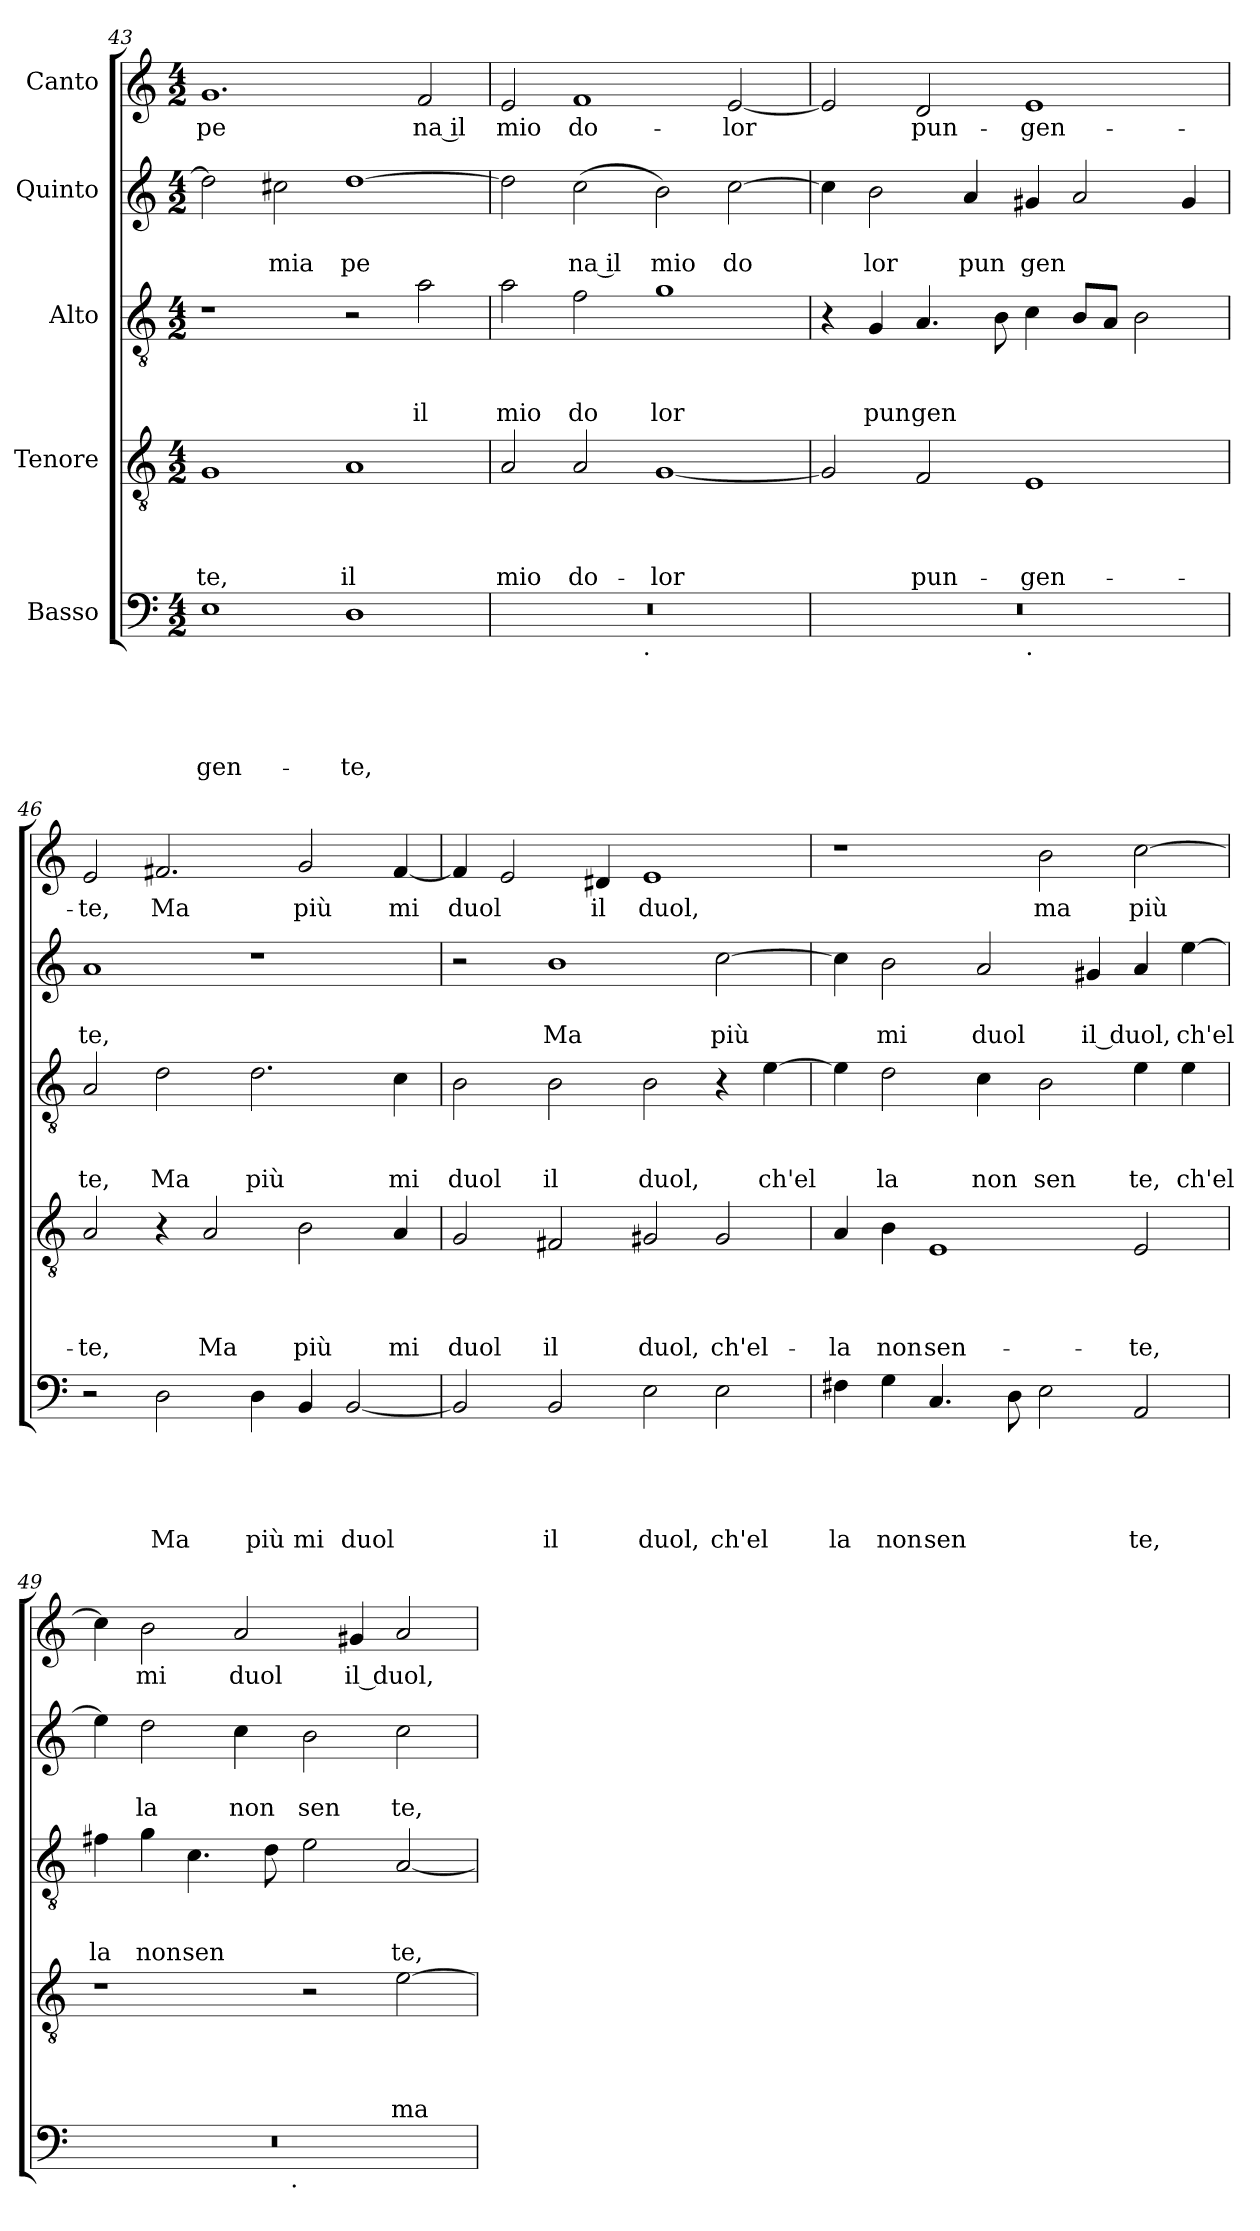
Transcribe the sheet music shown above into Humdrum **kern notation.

**kern	**text	**text	**text	**text	**text	**kern	**text	**text	**text	**text	**kern	**text	**text	**text	**kern	**text	**text	**kern	**text
*part5	*part5	*part5	*part5	*part5	*part5	*part4	*part4	*part4	*part4	*part4	*part3	*part3	*part3	*part3	*part2	*part2	*part2	*part1	*part1
*staff5	*staff5	*staff5	*staff5	*staff5	*staff5	*staff4	*staff4	*staff4	*staff4	*staff4	*staff3	*staff3	*staff3	*staff3	*staff2	*staff2	*staff2	*staff1	*staff1
*I"Basso	*	*	*	*	*	*I"Tenore	*	*	*	*	*I"Alto	*	*	*	*I"Quinto	*	*	*I"Canto	*
*clefF4	*	*	*	*	*	*clefGv2	*	*	*	*	*clefGv2	*	*	*	*clefG2	*	*	*clefG2	*
*k[]	*	*	*	*	*	*k[]	*	*	*	*	*k[]	*	*	*	*k[]	*	*	*k[]	*
*C:	*	*	*	*	*	*C:	*	*	*	*	*C:	*	*	*	*C:	*	*	*C:	*
*M4/2	*	*	*	*	*	*M4/2	*	*	*	*	*M4/2	*	*	*	*M4/2	*	*	*M4/2	*
=43	=43	=43	=43	=43	=43	=43	=43	=43	=43	=43	=43	=43	=43	=43	=43	=43	=43	=43	=43
!	!	!	!	!	!LO:LY:b	!	!	!	!	!LO:LY:b	!	!	!	!	!	!	!	!	!LO:LY:b
1E	.	.	.	.	-gen-	1G	.	.	.	-te,	1r	.	.	.	2dd\]	.	.	1.g	pe
!	!	!	!	!	!	!	!	!	!	!	!	!	!	!	!	!	!LO:LY:b	!	!
.	.	.	.	.	.	.	.	.	.	.	.	.	.	.	2cc#X\	.	mia	.	.
!	!	!	!	!	!LO:LY:b	!	!	!	!	!LO:LY:b	!	!	!	!	!	!	!LO:LY:b	!	!
1D	.	.	.	.	-te,	1A	.	.	.	il	2r	.	.	.	[<1dd	.	pe	.	.
!	!	!	!	!	!	!	!	!	!	!	!	!	!	!LO:LY:b	!	!	!	!	!LO:LY:b:rj
.	.	.	.	.	.	.	.	.	.	.	2a\	.	.	il	.	.	.	2f/	na il
!!LO:LB:g=z
=44	=44	=44	=44	=44	=44	=44	=44	=44	=44	=44	=44	=44	=44	=44	=44	=44	=44	=44	=44
!	!	!	!	!	!	!	!	!	!	!LO:LY:b	!	!	!	!LO:LY:b	!	!	!	!	!LO:LY:b
*^	*	*	*	*	*	*	*	*	*	*	*	*	*	*	*	*	*	*	*
0r	2ryy	.	.	.	.	.	2A/	.	.	.	mio	2a\	.	.	mio	2dd\]	.	.	2e/	mio
!	!	!	!	!	!	!	!	!	!	!	!LO:LY:b	!	!	!	!LO:LY:b	!	!	!LO:LY:b:rj	!	!LO:LY:b
.	4...ryy	.	.	.	.	.	2A/	.	.	.	do-	2f\	.	.	do	(<2cc\	.	na il	1f	do-
!	!LO:TX:b:t=.	!	!	!	!	!	!	!	!	!	!	!	!	!	!	!	!	!	!	!
.	1ryy	.	.	.	.	.	.	.	.	.	.	.	.	.	.	.	.	.	.	.
!	!	!	!	!	!	!	!	!	!	!	!LO:LY:b	!	!	!	!LO:LY:b	!	!	!LO:LY:b	!	!
.	.	.	.	.	.	.	[<1G	.	.	.	-lor	1g	.	.	lor	2b\)	.	mio	.	.
!	!	!	!	!	!	!	!	!	!	!	!	!	!	!	!	!	!	!LO:LY:b	!	!LO:LY:b
.	.	.	.	.	.	.	.	.	.	.	.	.	.	.	.	[>2cc\	.	do	[<2e/	-lor
.	32ryy	.	.	.	.	.	.	.	.	.	.	.	.	.	.	.	.	.	.	.
=45	=45	=45	=45	=45	=45	=45	=45	=45	=45	=45	=45	=45	=45	=45	=45	=45	=45	=45	=45	=45
0r	1ryy	.	.	.	.	.	2G/]	.	.	.	.	4r	.	.	.	4cc\]	.	.	2e/]	.
!	!	!	!	!	!	!	!	!	!	!	!	!	!	!	!LO:LY:b	!	!	!LO:LY:b	!	!
.	.	.	.	.	.	.	.	.	.	.	.	4G/	.	.	pun	2b\	.	lor	.	.
!	!	!	!	!	!	!	!	!	!	!	!LO:LY:b	!	!	!	!LO:LY:b	!	!	!	!	!LO:LY:b
.	.	.	.	.	.	.	2F/	.	.	.	pun-	4.A/	.	.	gen	.	.	.	2d/	pun-
!	!	!	!	!	!	!	!	!	!	!	!	!	!	!	!	!	!	!LO:LY:b	!	!
.	.	.	.	.	.	.	.	.	.	.	.	.	.	.	.	4a/	.	pun	.	.
.	.	.	.	.	.	.	.	.	.	.	.	8B\	.	.	.	.	.	.	.	.
!	!LO:TX:b:t=.	!	!	!	!	!	!	!	!	!	!	!	!	!	!	!	!	!	!	!
!	!	!	!	!	!	!	!	!	!	!	!LO:LY:b	!	!	!	!	!	!	!LO:LY:b	!	!LO:LY:b
.	1ryy	.	.	.	.	.	1E	.	.	.	-gen-	4c\	.	.	.	4g#X/	.	gen	1e	-gen-
.	.	.	.	.	.	.	.	.	.	.	.	8B/L	.	.	.	2a/	.	.	.	.
.	.	.	.	.	.	.	.	.	.	.	.	8A/J	.	.	.	.	.	.	.	.
.	.	.	.	.	.	.	.	.	.	.	.	2B\	.	.	.	.	.	.	.	.
.	.	.	.	.	.	.	.	.	.	.	.	.	.	.	.	4g#/	.	.	.	.
=46	=46	=46	=46	=46	=46	=46	=46	=46	=46	=46	=46	=46	=46	=46	=46	=46	=46	=46	=46	=46
!	!	!	!	!	!	!	!	!	!	!	!LO:LY:b	!	!	!	!LO:LY:b	!	!	!LO:LY:b	!	!LO:LY:b
*v	*v	*	*	*	*	*	*	*	*	*	*	*	*	*	*	*	*	*	*	*
2r	.	.	.	.	.	2A/	.	.	.	-te,	2A/	.	.	te,	1a	.	te,	2e/	-te,
!	!	!	!	!	!LO:LY:b	!	!	!	!	!	!	!	!	!LO:LY:b	!	!	!	!	!LO:LY:b
2D\	.	.	.	.	Ma	4r	.	.	.	.	2d\	.	.	Ma	.	.	.	2.f#X/	Ma
!	!	!	!	!	!	!	!	!	!	!LO:LY:b	!	!	!	!	!	!	!	!	!
.	.	.	.	.	.	2A/	.	.	.	Ma	.	.	.	.	.	.	.	.	.
!	!	!	!	!	!LO:LY:b	!	!	!	!	!	!	!	!	!LO:LY:b	!	!	!	!	!
4D\	.	.	.	.	più	.	.	.	.	.	2.d\	.	.	più	1r	.	.	.	.
!	!	!	!	!	!LO:LY:b	!	!	!	!	!LO:LY:b	!	!	!	!	!	!	!	!	!LO:LY:b
4BB/	.	.	.	.	mi	2B\	.	.	.	più	.	.	.	.	.	.	.	2g/	più
!	!	!	!	!	!LO:LY:b	!	!	!	!	!	!	!	!	!	!	!	!	!	!
[<2BB/	.	.	.	.	duol	.	.	.	.	.	.	.	.	.	.	.	.	.	.
!	!	!	!	!	!	!	!	!	!	!LO:LY:b	!	!	!	!LO:LY:b	!	!	!	!	!LO:LY:b
.	.	.	.	.	.	4A/	.	.	.	mi	4c\	.	.	mi	.	.	.	[<4f#/	mi
=47	=47	=47	=47	=47	=47	=47	=47	=47	=47	=47	=47	=47	=47	=47	=47	=47	=47	=47	=47
!	!	!	!	!	!	!	!	!	!	!LO:LY:b	!	!	!	!LO:LY:b	!	!	!	!	!LO:LY:b
2BB/]	.	.	.	.	.	2G/	.	.	.	duol	2B\	.	.	duol	2r	.	.	4f#/]	duol
.	.	.	.	.	.	.	.	.	.	.	.	.	.	.	.	.	.	2e/	.
!	!	!	!	!	!LO:LY:b	!	!	!	!	!LO:LY:b	!	!	!	!LO:LY:b	!	!	!LO:LY:b	!	!
2BB/	.	.	.	.	il	2F#X/	.	.	.	il	2B\	.	.	il	1b	.	Ma	.	.
!	!	!	!	!	!	!	!	!	!	!	!	!	!	!	!	!	!	!	!LO:LY:b
.	.	.	.	.	.	.	.	.	.	.	.	.	.	.	.	.	.	4d#X/	il
!	!	!	!	!	!LO:LY:b	!	!	!	!	!LO:LY:b	!	!	!	!LO:LY:b	!	!	!	!	!LO:LY:b
2E\	.	.	.	.	duol,	2G#X/	.	.	.	duol,	2B\	.	.	duol,	.	.	.	1e	duol,
!	!	!	!	!	!LO:LY:b	!	!	!	!	!LO:LY:b	!	!	!	!	!	!	!LO:LY:b	!	!
2E\	.	.	.	.	ch'el	2G#/	.	.	.	ch'el-	4r	.	.	.	[>2cc\	.	più	.	.
!	!	!	!	!	!	!	!	!	!	!	!	!	!	!LO:LY:b	!	!	!	!	!
.	.	.	.	.	.	.	.	.	.	.	[>4e\	.	.	ch'el	.	.	.	.	.
=48	=48	=48	=48	=48	=48	=48	=48	=48	=48	=48	=48	=48	=48	=48	=48	=48	=48	=48	=48
!	!	!	!	!	!LO:LY:b	!	!	!	!	!LO:LY:b	!	!	!	!	!	!	!	!	!
4F#X\	.	.	.	.	la	4A/	.	.	.	-la	4e\]	.	.	.	4cc\]	.	.	1r	.
!	!	!	!	!	!LO:LY:b	!	!	!	!	!LO:LY:b	!	!	!	!LO:LY:b	!	!	!LO:LY:b	!	!
4G\	.	.	.	.	non	4B\	.	.	.	non	2d\	.	.	la	2b\	.	mi	.	.
!	!	!	!	!	!LO:LY:b	!	!	!	!	!LO:LY:b	!	!	!	!	!	!	!	!	!
4.C/	.	.	.	.	sen	1E	.	.	.	sen-	.	.	.	.	.	.	.	.	.
!	!	!	!	!	!	!	!	!	!	!	!	!	!	!LO:LY:b	!	!	!LO:LY:b	!	!
.	.	.	.	.	.	.	.	.	.	.	4c\	.	.	non	2a/	.	duol	.	.
8D\	.	.	.	.	.	.	.	.	.	.	.	.	.	.	.	.	.	.	.
!	!	!	!	!	!	!	!	!	!	!	!	!	!	!LO:LY:b	!	!	!	!	!LO:LY:b
2E\	.	.	.	.	.	.	.	.	.	.	2B\	.	.	sen	.	.	.	2b\	ma
!	!	!	!	!	!	!	!	!	!	!	!	!	!	!	!	!	!LO:LY:b	!	!
.	.	.	.	.	.	.	.	.	.	.	.	.	.	.	4g#X/	.	il duol,	.	.
!	!	!	!	!	!LO:LY:b	!	!	!	!	!LO:LY:b	!	!	!	!LO:LY:b	!	!	!	!	!LO:LY:b
2AA/	.	.	.	.	te,	2E/	.	.	.	-te,	4e\	.	.	te,	4a/	.	.	[>2cc\	più
!	!	!	!	!	!	!	!	!	!	!	!	!	!	!LO:LY:b	!	!	!LO:LY:b	!	!
.	.	.	.	.	.	.	.	.	.	.	4e\	.	.	ch'el	[>4ee\	.	ch'el	.	.
=49	=49	=49	=49	=49	=49	=49	=49	=49	=49	=49	=49	=49	=49	=49	=49	=49	=49	=49	=49
!	!	!	!	!	!	!	!	!	!	!	!	!	!	!LO:LY:b	!	!	!	!	!
*^	*	*	*	*	*	*	*	*	*	*	*	*	*	*	*	*	*	*	*
0r	2ryy	.	.	.	.	.	1r	.	.	.	.	4f#X\	.	.	la	4ee\]	.	.	4cc\]	.
!	!	!	!	!	!	!	!	!	!	!	!	!	!	!	!LO:LY:b	!	!	!LO:LY:b	!	!LO:LY:b
.	.	.	.	.	.	.	.	.	.	.	.	4g\	.	.	non	2dd\	.	la	2b\	mi
!	!	!	!	!	!	!	!	!	!	!	!	!	!	!	!LO:LY:b	!	!	!	!	!
.	4...ryy	.	.	.	.	.	.	.	.	.	.	4.c\	.	.	sen	.	.	.	.	.
!	!	!	!	!	!	!	!	!	!	!	!	!	!	!	!	!	!	!LO:LY:b	!	!LO:LY:b
.	.	.	.	.	.	.	.	.	.	.	.	.	.	.	.	4cc\	.	non	2a/	duol
.	.	.	.	.	.	.	.	.	.	.	.	8d\	.	.	.	.	.	.	.	.
!	!LO:TX:b:t=.	!	!	!	!	!	!	!	!	!	!	!	!	!	!	!	!	!	!	!
.	1ryy	.	.	.	.	.	.	.	.	.	.	.	.	.	.	.	.	.	.	.
!	!	!	!	!	!	!	!	!	!	!	!	!	!	!	!	!	!	!LO:LY:b	!	!
.	.	.	.	.	.	.	2r	.	.	.	.	2e\	.	.	.	2b\	.	sen	.	.
!	!	!	!	!	!	!	!	!	!	!	!	!	!	!	!	!	!	!	!	!LO:LY:b
.	.	.	.	.	.	.	.	.	.	.	.	.	.	.	.	.	.	.	4g#X/	il duol,
!	!	!	!	!	!	!	!	!	!	!	!LO:LY:b	!	!	!	!LO:LY:b	!	!	!LO:LY:b	!	!
.	.	.	.	.	.	.	[<2e\	.	.	.	ma	[<2A/	.	.	te,	2cc\	.	te,	2a/	.
.	32ryy	.	.	.	.	.	.	.	.	.	.	.	.	.	.	.	.	.	.	.
*v	*v	*	*	*	*	*	*	*	*	*	*	*	*	*	*	*	*	*	*	*
=	=	=	=	=	=	=	=	=	=	=	=	=	=	=	=	=	=	=	=
*-	*-	*-	*-	*-	*-	*-	*-	*-	*-	*-	*-	*-	*-	*-	*-	*-	*-	*-	*-
